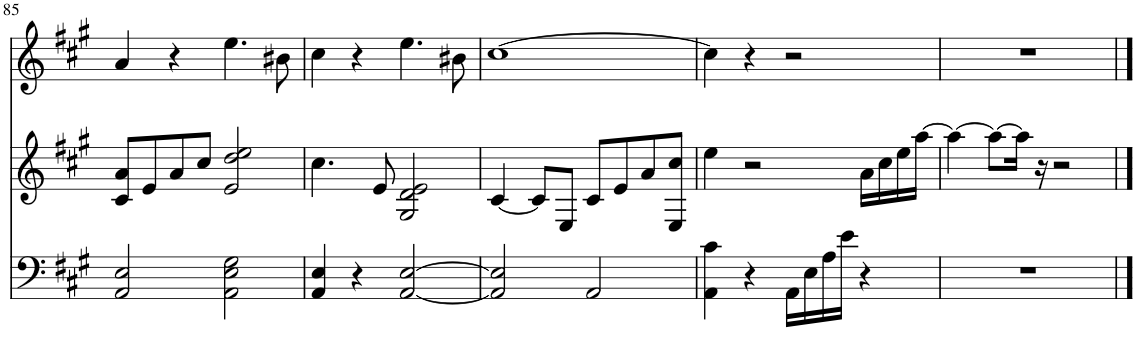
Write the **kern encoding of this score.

**kern	**kern	**kern
*part3	*part2	*part1
*staff3	*staff2	*staff1
*I"Staff-2	*I"Staff-1	*I"Staff
!!LO:PB:g=z
*clefF4	*clefG2	*clefG2
*k[f#c#g#]	*k[f#c#g#]	*k[f#c#g#]
*M4/4	*M4/4	*M4/4
=85	=85	=85
2AA/ 2E/	8c#/ 8a/L	4a/
.	8e/	.
.	8a/	4r
.	8cc#/J	.
2AA\ 2E\ 2G#\	2e/ 2dd/ 2ee/	4.ee\
.	.	8b#X\
=86	=86	=86
4AA/ 4E/	4.cc#\	4cc#\
4r	.	4r
.	8e/	.
[2AA/ [2E/	2G#/ 2d/ 2e/	4.ee\
.	.	8b#X\
=87	=87	=87
2AA/] 2E/]	[4c#/	[1cc#
.	8c#/L]	.
.	8E/J	.
2AA/	8c#/L	.
.	8e/	.
.	8a/	.
.	8E/ 8cc#/J	.
=88	=88	=88
4AA\ 4c#\	4ee\	4cc#\]
4r	2r	4r
16AA\LL	.	2r
16E\	.	.
16A\	.	.
16e\JJ	.	.
4r	16a\LL	.
.	16cc#\	.
.	16ee\	.
.	[16aa\JJ	.
=89	=89	=89
1r	4aa\_	1r
.	8aa\L_	.
.	16aa\Jk]	.
.	16r	.
.	2r	.
==	==	==
*-	*-	*-
